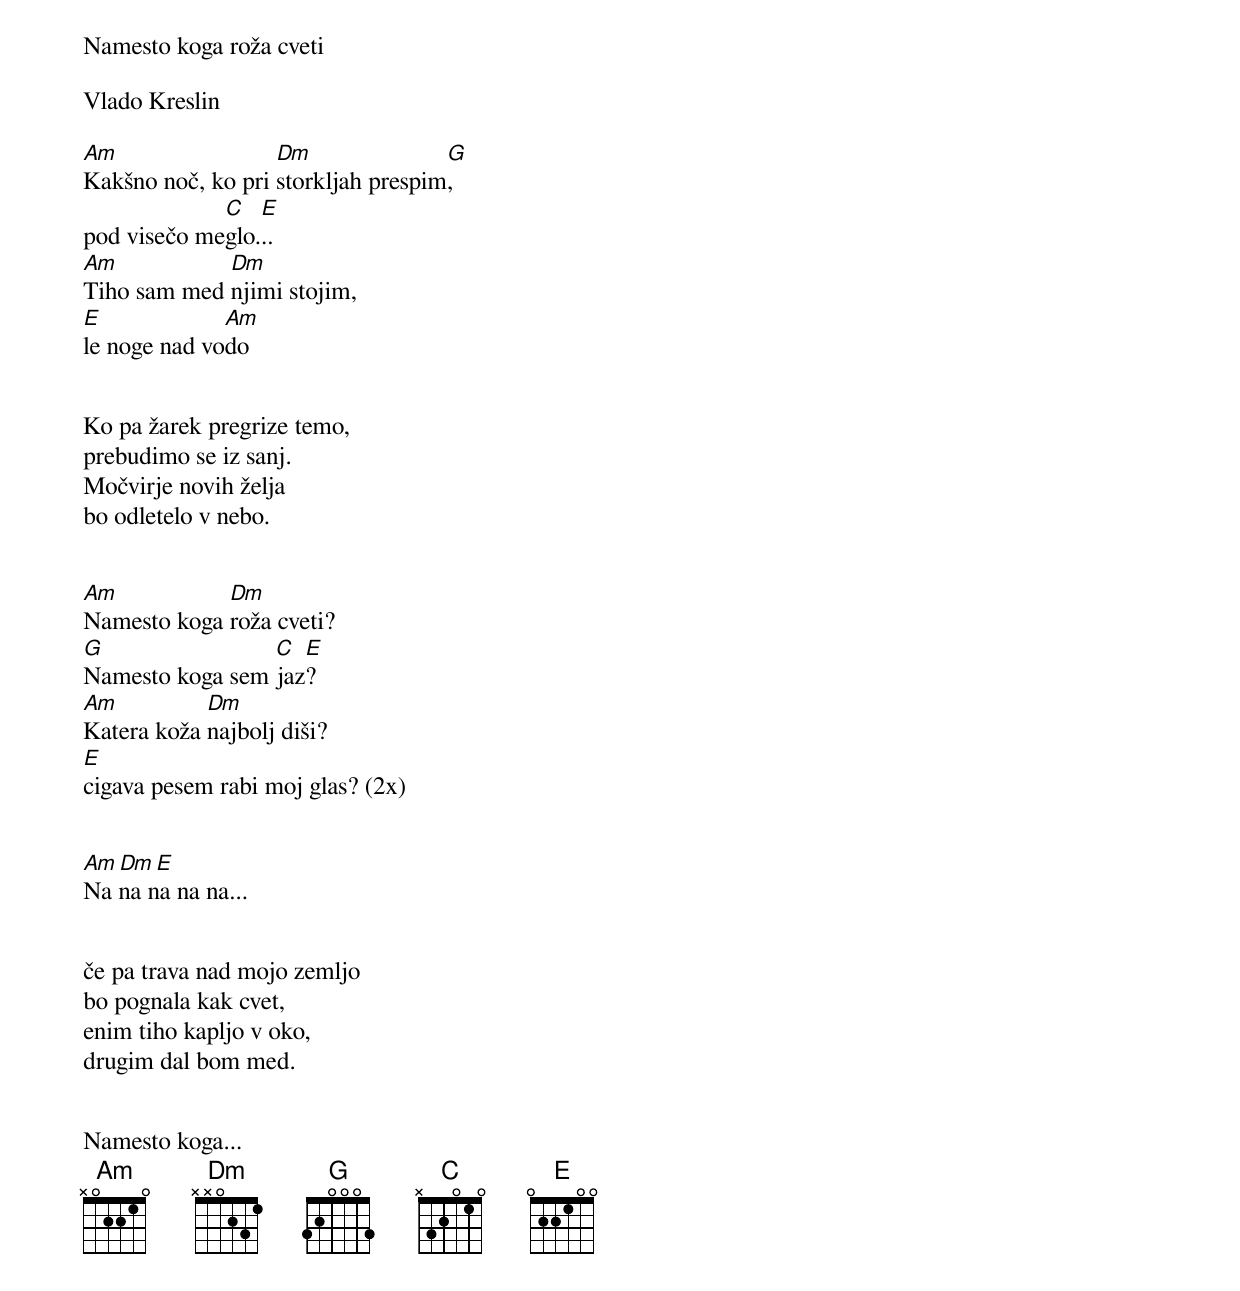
Namesto koga roža cveti

Vlado Kreslin

[Am]Kakšno noč, ko pri [Dm]storkljah prespim[G],
pod visečo me[C]glo.[E]..
[Am]Tiho sam med [Dm]njimi stojim,
[E]le noge nad vo[Am]do


Ko pa žarek pregrize temo,
prebudimo se iz sanj.
Močvirje novih želja
bo odletelo v nebo.


[Am]Namesto koga [Dm]roža cveti?
[G]Namesto koga sem [C]jaz[E]?
[Am]Katera koža [Dm]najbolj diši?
[E]cigava pesem rabi moj glas? (2x)


[Am Dm E]Na na na na na...


če pa trava nad mojo zemljo
bo pognala kak cvet,
enim tiho kapljo v oko,
drugim dal bom med.


Namesto koga...
